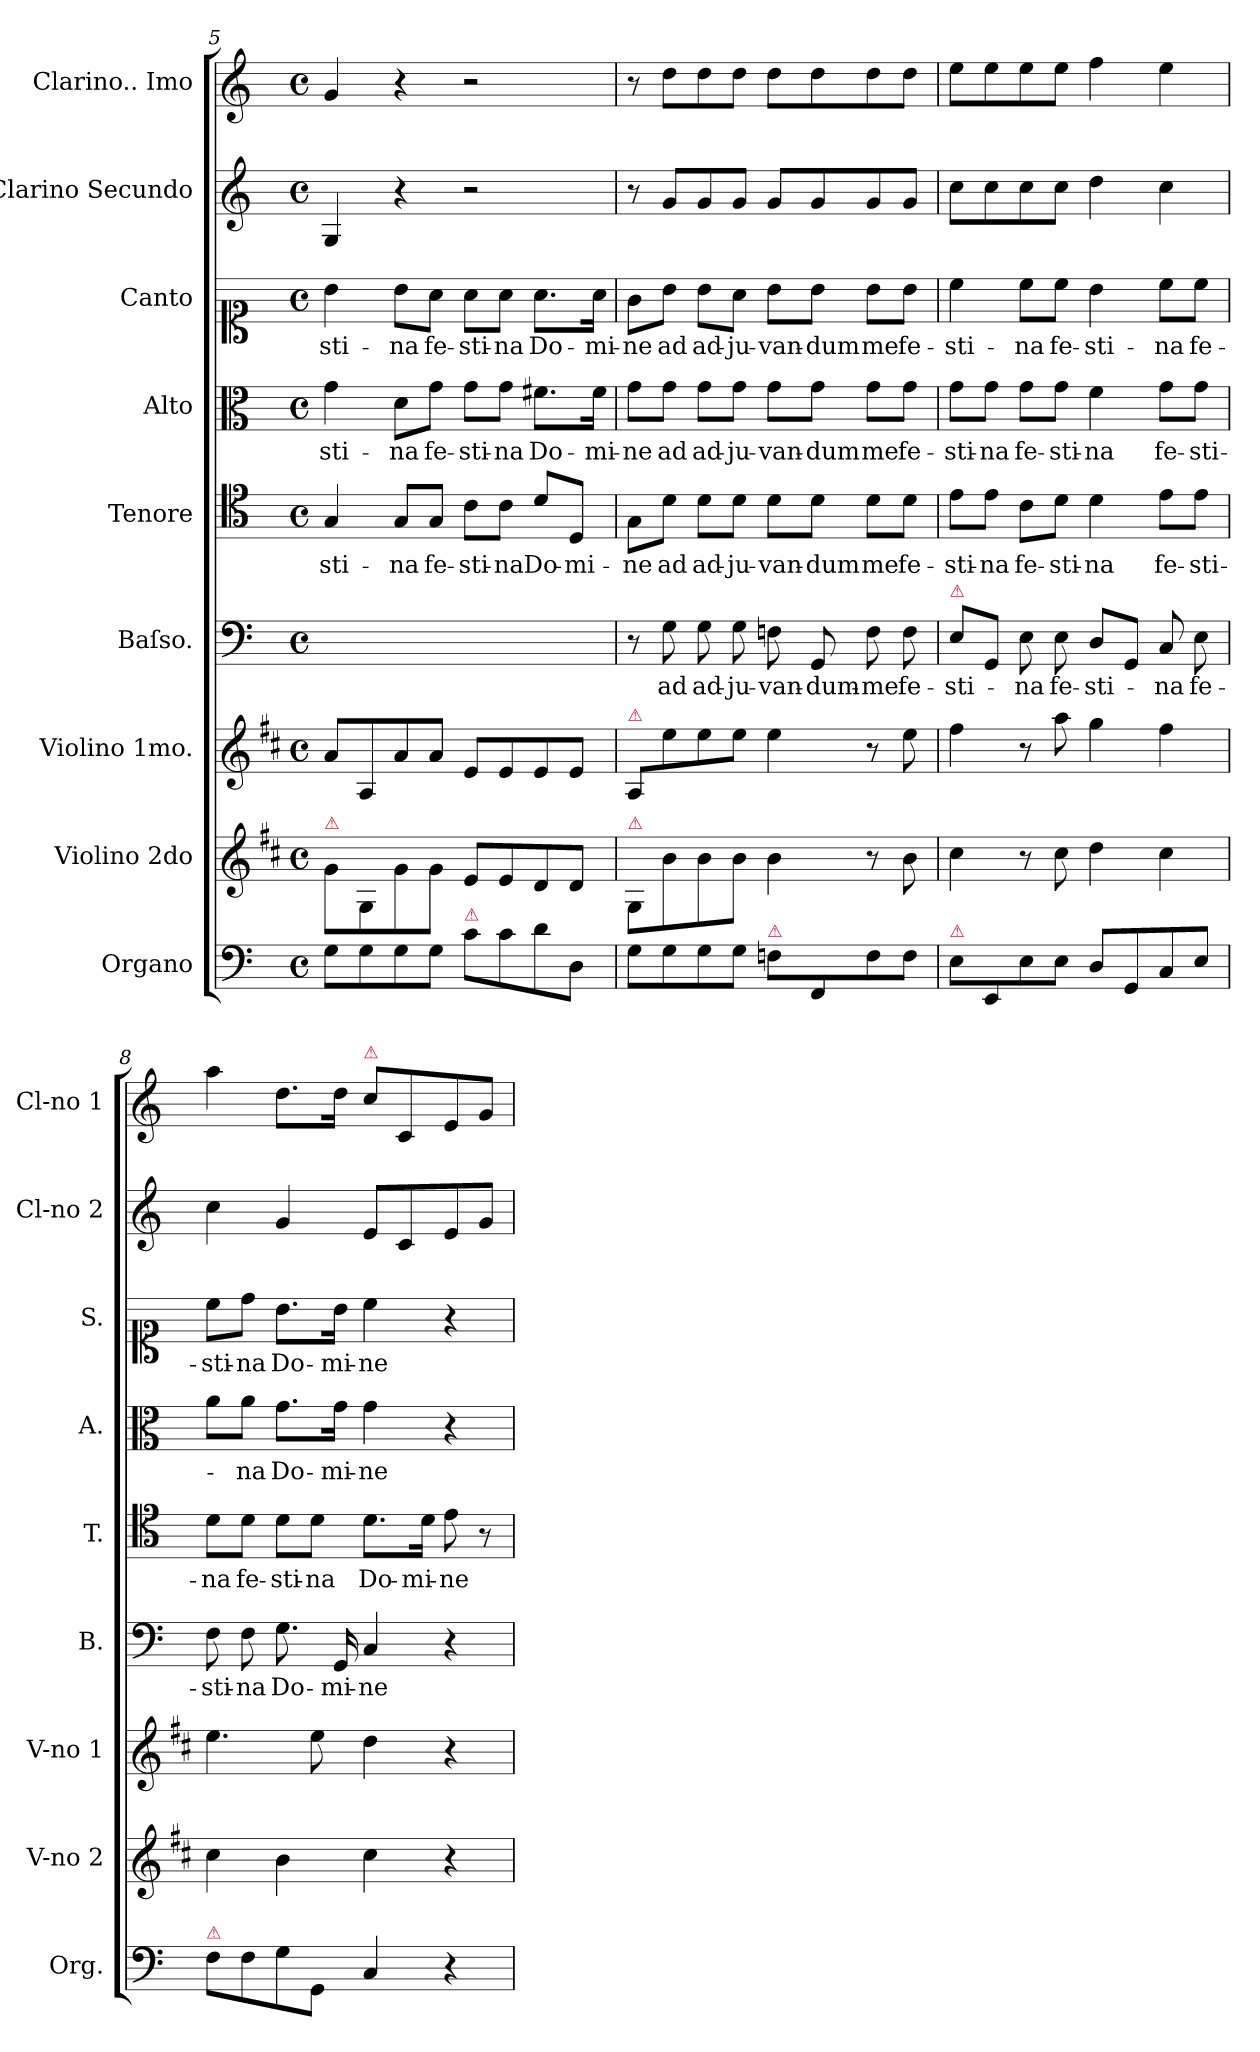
**kern	**kern	**kern	**kern	**text	**kern	**text	**kern	**text	**kern	**text	**kern	**kern
*part9	*part8	*part7	*part6	*part6	*part5	*part5	*part4	*part4	*part3	*part3	*part2	*part1
*staff9	*staff8	*staff7	*staff6	*staff6	*staff5	*staff5	*staff4	*staff4	*staff3	*staff3	*staff2	*staff1
*I"Organo	*I"Violino 2do	*I"Violino 1mo.	*I"Baſso.	*	*I"Tenore	*	*I"Alto	*	*I"Canto	*	*I"Clarino Secundo	*I"Clarino.. Imo
*I'Org.	*I'V-no 2	*I'V-no 1	*I'B.	*	*I'T.	*	*I'A.	*	*I'S.	*	*I'Cl-no 2	*I'Cl-no 1
*clefF4	*clefG2	*clefG2	*clefF4	*	*clefC4	*	*clefC3	*	*clefC1	*	*clefG2	*clefG2
*	*ITrd1c2	*ITrd1c2	*	*	*	*	*	*	*	*	*	*
*k[]	*k[]	*k[]	*k[]	*	*k[]	*	*k[]	*	*k[]	*	*k[]	*k[]
*C:	*C:	*C:	*C:	*	*C:	*	*C:	*	*C:	*	*C:	*C:
*M4/4	*M4/4	*M4/4	*M4/4	*	*M4/4	*	*M4/4	*	*M4/4	*	*M4/4	*M4/4
*met(c)	*met(c)	*met(c)	*met(c)	*	*met(c)	*	*met(c)	*	*met(c)	*	*met(c)	*met(c)
=5	=5	=5	=5	=5	=5	=5	=5	=5	=5	=5	=5	=5
!	!LO:TX:a:color=crimson:t=⚠	!	!	!	!	!	!	!	!	!	!	!
!	!	!	!	!	!	!	!	!LO:LY:i	!	!LO:LY:i	!	!
8G\L	8f\L	8g/L	1ryy	.	4G/	-sti-	4g\	-sti-	4b\	-sti-	4G/	4g/
8G\	8F/	8G/	.	.	.	.	.	.	.	.	.	.
!	!	!	!	!	!	!	!	!LO:LY:i	!	!LO:LY:i	!	!
8G\	8f\	8g/	.	.	8G/L	-na	8d\L	-na	8b\L	-na	4r	4r
!	!	!	!	!	!	!LO:LY:i	!	!LO:LY:i	!	!LO:LY:i	!	!
8G\J	8f\J	8g/J	.	.	8G/J	fe-	8g\J	fe-	8a\J	fe-	.	.
!LO:TX:a:color=crimson:t=⚠	!	!	!	!	!	!	!	!	!	!	!	!
!	!	!	!	!	!	!LO:LY:i	!	!LO:LY:i	!	!LO:LY:i	!	!
8c\L	8d/L	8d/L	.	.	8c\L	-sti-	8g\L	-sti-	8a\L	-sti-	2r	2r
!	!	!	!	!	!	!LO:LY:i	!	!LO:LY:i	!	!LO:LY:i	!	!
8c\	8d/	8d/	.	.	8c\J	-na	8g\J	-na	8a\J	-na	.	.
8d\	8c/	8d/	.	.	8d/L	Do-	8.f#X\L	Do-	8.a\L	Do-	.	.
8D/J	8c/J	8d/J	.	.	8D/J	-mi-	.	.	.	.	.	.
.	.	.	.	.	.	.	16f#\Jk	-mi-	16a\Jk	-mi-	.	.
=6	=6	=6	=6	=6	=6	=6	=6	=6	=6	=6	=6	=6
!	!	!LO:TX:a:color=crimson:t=⚠	!	!	!	!	!	!	!	!	!	!
!	!LO:TX:a:color=crimson:t=⚠	!	!	!	!	!	!	!	!	!	!	!
8G\L	8F\L	8G/L	8r	.	8G\L	-ne	8g\L	-ne	8g\L	-ne	8r	8r
8G\	8a\	8dd\	8G\	ad	8d\J	ad	8g\J	ad	8b\J	ad	8g/L	8dd\L
8G\	8a\	8dd\	8G\	ad-	8d\L	ad-	8g\L	ad-	8b\L	ad-	8g/	8dd\
8G\J	8a\J	8dd\J	8G\	-ju-	8d\J	-ju-	8g\J	-ju-	8a\J	-ju-	8g/J	8dd\J
!LO:TX:a:color=crimson:t=⚠	!	!	!	!	!	!	!	!	!	!	!	!
8Fn\L	4a\	4dd\	8Fn\	-van-	8d\L	-van-	8g\L	-van-	8b\L	-van-	8g/L	8dd\L
8FF/	.	.	8GG/	-dum-	8d\J	-dum	8g\J	-dum	8b\J	-dum	8g/	8dd\
8F\	8r	8r	8F\	me	8d\L	me	8g\L	me	8b\L	me	8g/	8dd\
8F\J	8a\	8dd\	8F\	fe-	8d\J	fe-	8g\J	fe-	8b\J	fe-	8g/J	8dd\J
=7	=7	=7	=7	=7	=7	=7	=7	=7	=7	=7	=7	=7
!	!	!	!LO:TX:a:color=crimson:t=⚠	!	!	!	!	!	!	!	!	!
!LO:TX:a:color=crimson:t=⚠	!	!	!	!	!	!	!	!	!	!	!	!
8E\L	4b\	4ee\	8E\L	-sti-	8e\L	-sti-	8g\L	-sti-	4cc\	-sti-	8cc\L	8ee\L
8EE/	.	.	8GG/J	.	8e\J	-na	8g\J	-na	.	.	8cc\	8ee\
!	!	!	!	!	!	!	!	!LO:LY:i	!	!	!	!
8E\	8r	8r	8E\	-na	8c\L	fe-	8g\L	fe-	8cc\L	-na	8cc\	8ee\
!	!	!	!	!LO:LY:i	!	!	!	!LO:LY:i	!	!LO:LY:i	!	!
8E\J	8b\	8gg\	8E\	fe-	8d\J	-sti-	8g\J	-sti-	8cc\J	fe-	8cc\J	8ee\J
!	!	!	!	!LO:LY:i	!	!	!	!LO:LY:i	!	!LO:LY:i	!	!
8D/L	4cc\	4ff\	8D/L	-sti-	4d\	-na	4f\	-na	4b\	-sti-	4dd\	4ff\
8GG/	.	.	8GG/J	.	.	.	.	.	.	.	.	.
!	!	!	!	!LO:LY:i	!	!	!	!LO:LY:i	!	!LO:LY:i	!	!
8C/	4b\	4ee\	8C/	-na	8e\L	fe-	8g\L	fe-	8cc\L	-na	4cc\	4ee\
!	!	!	!	!LO:LY:i	!	!	!	!LO:LY:i	!	!LO:LY:i	!	!
8E/J	.	.	8E\	fe-	8e\J	-sti-	8g\J	-sti-	8cc\J	fe-	.	.
=8	=8	=8	=8	=8	=8	=8	=8	=8	=8	=8	=8	=8
!LO:TX:a:color=crimson:t=⚠	!	!	!	!	!	!	!	!	!	!	!	!
!	!	!	!	!LO:LY:i	!	!	!	!	!	!LO:LY:i	!	!
8F\L	4b\	4.dd\	8F\	-sti-	8d\L	-na	8a\L	.	8cc\L	-sti-	4cc\	4aa\
!	!	!	!	!LO:LY:i	!	!	!	!LO:LY:i	!	!LO:LY:i	!	!
8F\	.	.	8F\	-na	8d\J	fe-	8a\J	-na	8dd\J	-na	.	.
!	!	!	!	!	!	!	!	!	!	!LO:LY:i	!	!
8G\	4a\	.	8.G\	Do-	8d\L	-sti-	8.g\L	Do-	8.b\L	Do-	4g/	8.dd\L
8GG/J	.	8dd\	.	.	8d\J	-na	.	.	.	.	.	.
!	!	!	!	!	!	!	!	!	!	!LO:LY:i	!	!
.	.	.	16GG/	-mi-	.	.	16g\Jk	-mi-	16b\Jk	-mi-	.	16dd\Jk
!	!	!	!	!	!	!	!	!	!	!	!	!LO:TX:a:color=crimson:t=⚠
!	!	!	!	!	!	!	!	!	!	!LO:LY:i	!	!
4C/	4b\	4cc\	4C/	-ne	8.d\L	Do-	4g\	-ne	4cc\	-ne	8e/L	8cc\L
.	.	.	.	.	.	.	.	.	.	.	8c/	8c/
.	.	.	.	.	16d\Jk	-mi-	.	.	.	.	.	.
4r	4r	4r	4r	.	8e\	-ne	4r	.	4r	.	8e/	8e/
.	.	.	.	.	8r	.	.	.	.	.	8g/J	8g/J
=	=	=	=	=	=	=	=	=	=	=	=	=
*-	*-	*-	*-	*-	*-	*-	*-	*-	*-	*-	*-	*-
